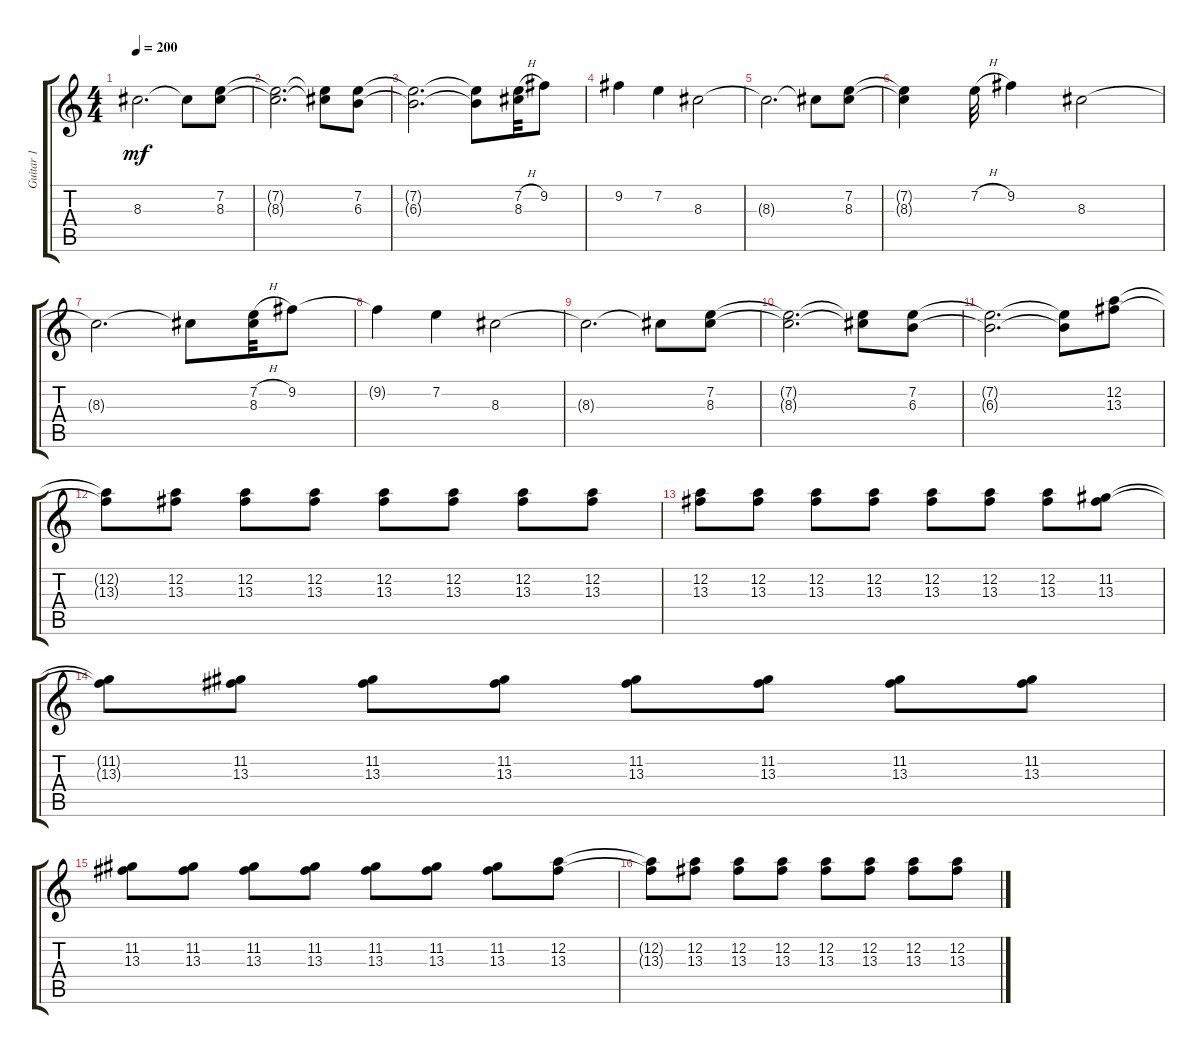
\track ("Guitar 1" "Guitar 1") {instrument overdrivenguitar}
\staff {score tabs}
\tuning (D4 A3 F3 C3 G2 D2) {hide}
\ts (4 4)
\tempo 200
\clef g2
\ks c
8.3{t}.2{d dy mf} 8.3{t}.8 (7.2 8.3).8 |
(7.2{t} 8.3{t}).2{d} (7.2{t} 8.3{t}).8 (7.2 6.3).8 |
(7.2{t} 6.3{t}).2{d} (7.2{t} 6.3{t}).8 (7.2{h} 8.3).32 9.2.8 |
9.2.4 7.2.4 8.3.2 |
8.3{t}.2{d} 8.3{t}.8 (7.2 8.3).8 |
(7.2{t} 8.3{t}).4 7.2{h}.32 9.2.4 8.3.2 |
8.3{t}.2{d} 8.3{t}.8 (7.2{h} 8.3).32 9.2.8 |
9.2{t}.4 7.2.4 8.3.2 |
8.3{t}.2{d} 8.3{t}.8 (7.2 8.3).8 |
(7.2{t} 8.3{t}).2{d} (7.2{t} 8.3{t}).8 (7.2 6.3).8 |
(7.2{t} 6.3{t}).2{d} (7.2{t} 6.3{t}).8 (12.2 13.3).8 |
(12.2{t} 13.3{t}).8 (12.2 13.3).8 (12.2 13.3).8 (12.2 13.3).8 (12.2 13.3).8 (12.2 13.3).8 (12.2 13.3).8 (12.2 13.3).8 |
(12.2 13.3).8 (12.2 13.3).8 (12.2 13.3).8 (12.2 13.3).8 (12.2 13.3).8 (12.2 13.3).8 (12.2 13.3).8 (11.2 13.3).8 |
(11.2{t} 13.3{t}).8 (11.2 13.3).8 (11.2 13.3).8 (11.2 13.3).8 (11.2 13.3).8 (11.2 13.3).8 (11.2 13.3).8 (11.2 13.3).8 |
(11.2 13.3).8 (11.2 13.3).8 (11.2 13.3).8 (11.2 13.3).8 (11.2 13.3).8 (11.2 13.3).8 (11.2 13.3).8 (12.2 13.3).8 |
(12.2{t} 13.3{t}).8 (12.2 13.3).8 (12.2 13.3).8 (12.2 13.3).8 (12.2 13.3).8 (12.2 13.3).8 (12.2 13.3).8 (12.2 13.3).8
